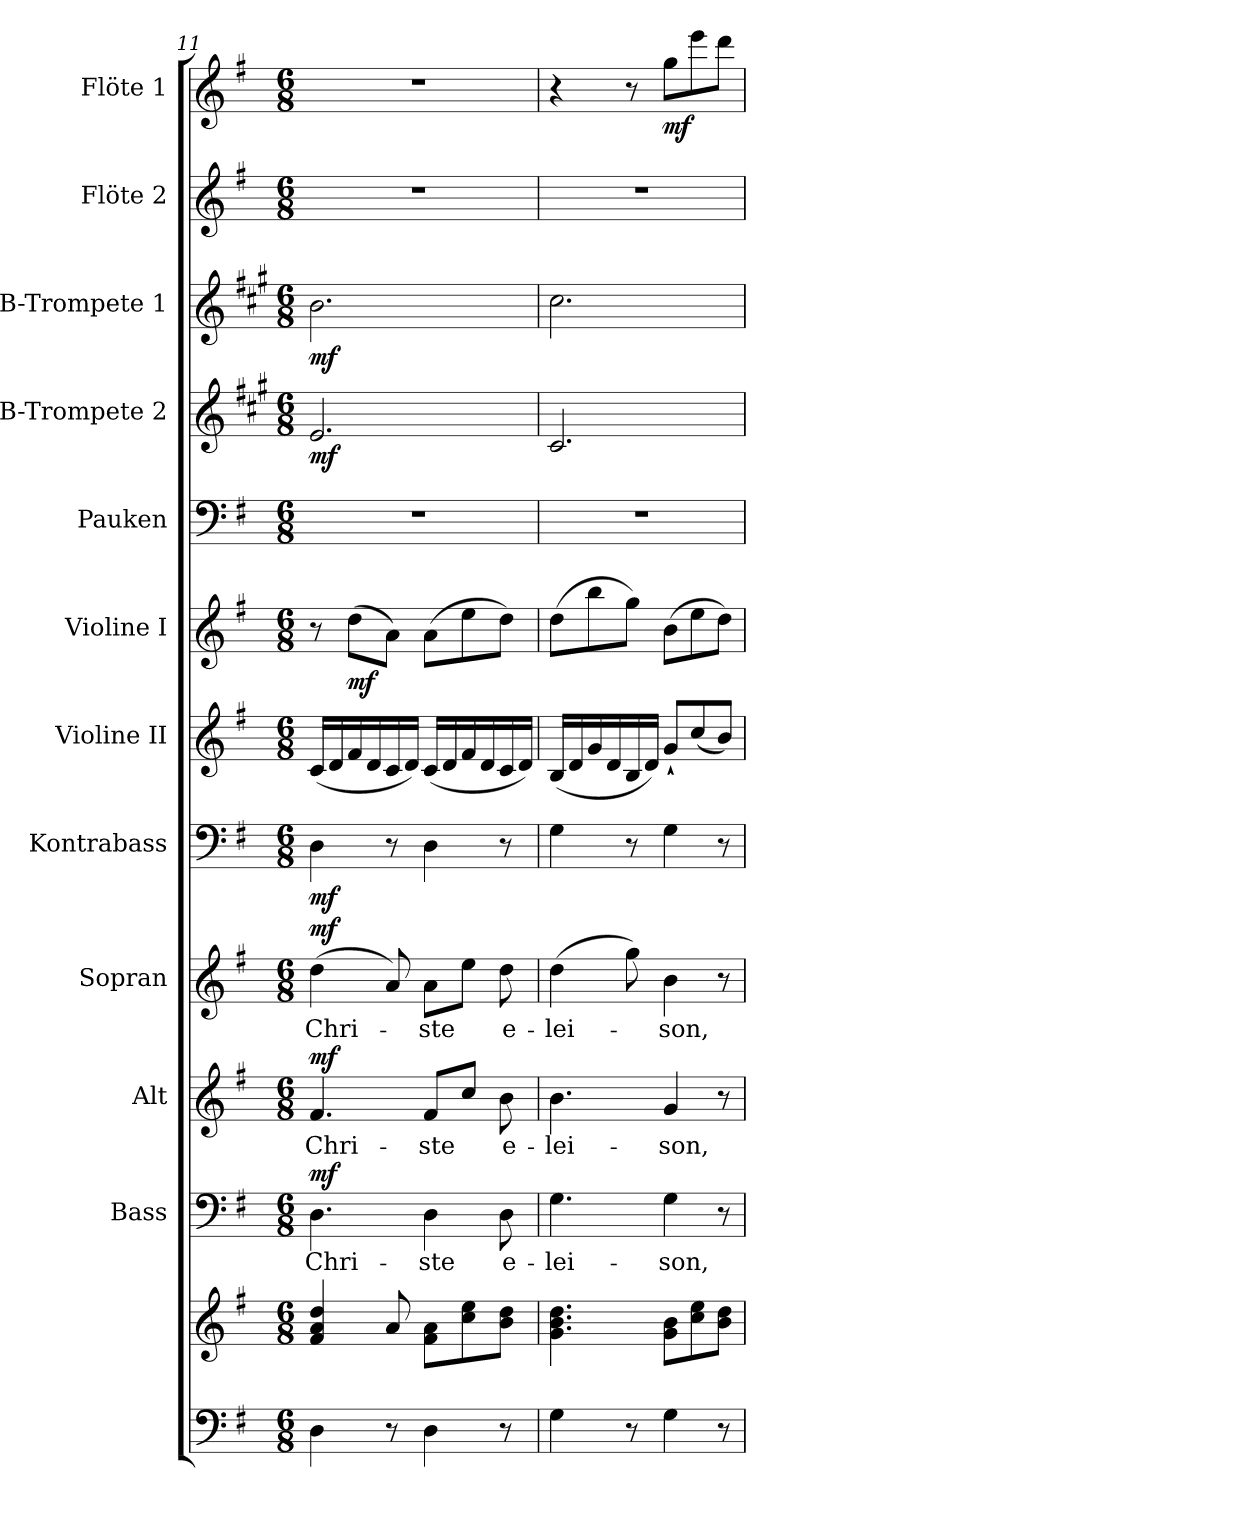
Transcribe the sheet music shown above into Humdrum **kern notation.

**kern	**kern	**kern	**text	**dynam	**kern	**text	**dynam	**kern	**text	**dynam	**kern	**dynam	**kern	**kern	**dynam	**kern	**kern	**dynam	**kern	**dynam	**kern	**kern	**dynam
*part12	*part12	*part11	*part11	*part11	*part10	*part10	*part10	*part9	*part9	*part9	*part8	*part8	*part7	*part6	*part6	*part5	*part4	*part4	*part3	*part3	*part2	*part1	*part1
*staff13	*staff12	*staff11	*staff11	*staff11	*staff10	*staff10	*staff10	*staff9	*staff9	*staff9	*staff8	*staff8	*staff7	*staff6	*staff6	*staff5	*staff4	*staff4	*staff3	*staff3	*staff2	*staff1	*staff1
*	*	*I"Bass	*	*	*I"Alt	*	*	*I"Sopran	*	*	*I"Kontrabass	*	*I"Violine II	*I"Violine I	*	*I"Pauken	*I"B-Trompete 2	*	*I"B-Trompete 1	*	*I"Flöte 2	*I"Flöte 1	*
*	*	*I'B.	*	*	*I'A.	*	*	*I'S.	*	*	*I'Kb.	*	*I'Vl. II	*I'Vl. I	*	*I'Pk.	*I'B Trp. 2	*	*I'B Trp. 1	*	*I'Fl. 2	*I'Fl. 1	*
!!LO:PB:g=z
*clefF4	*clefG2	*clefF4	*	*	*clefG2	*	*	*clefG2	*	*	*clefF4	*	*clefG2	*clefG2	*	*clefF4	*clefG2	*	*clefG2	*	*clefG2	*clefG2	*
*	*	*	*	*	*	*	*	*	*	*	*ITrd7c12	*	*	*	*	*	*ITrd1c2	*	*ITrd1c2	*	*	*	*
*k[f#]	*k[f#]	*k[f#]	*	*	*k[f#]	*	*	*k[f#]	*	*	*k[f#]	*	*k[f#]	*k[f#]	*	*k[f#]	*k[f#]	*	*k[f#]	*	*k[f#]	*k[f#]	*
*G:	*G:	*G:	*	*	*G:	*	*	*G:	*	*	*G:	*	*G:	*G:	*	*G:	*G:	*	*G:	*	*G:	*G:	*
*M6/8	*M6/8	*M6/8	*	*	*M6/8	*	*	*M6/8	*	*	*M6/8	*	*M6/8	*M6/8	*	*M6/8	*M6/8	*	*M6/8	*	*M6/8	*M6/8	*
=11	=11	=11	=11	=11	=11	=11	=11	=11	=11	=11	=11	=11	=11	=11	=11	=11	=11	=11	=11	=11	=11	=11	=11
!	!	!	!LO:LY:b	!LO:DY:a	!	!LO:LY:b	!LO:DY:a	!	!LO:LY:b	!LO:DY:a	!	!LO:DY:b	!	!	!	!	!	!LO:DY:b	!	!LO:DY:b	!	!	!
4D\	4f#/ 4a/ 4dd/	4.D\	Chri-	mf	4.f#/	Chri-	mf	(>4dd\	Chri-	mf	4DD\	mf	(<16c/LL	8r	.	2.r	2.d/	mf	2.a\	mf	2.r	2.r	.
.	.	.	.	.	.	.	.	.	.	.	.	.	16d/	.	.	.	.	.	.	.	.	.	.
!	!	!	!	!	!	!	!	!	!	!	!	!	!	!	!LO:DY:b	!	!	!	!	!	!	!	!
.	.	.	.	.	.	.	.	.	.	.	.	.	16f#/	(>8dd\L	mf	.	.	.	.	.	.	.	.
.	.	.	.	.	.	.	.	.	.	.	.	.	16d/	.	.	.	.	.	.	.	.	.	.
8r	8a/	.	.	.	.	.	.	8a/)	.	.	8r	.	16c/	8a\J)	.	.	.	.	.	.	.	.	.
.	.	.	.	.	.	.	.	.	.	.	.	.	16d/JJ)	.	.	.	.	.	.	.	.	.	.
!	!	!	!LO:LY:b	!	!	!LO:LY:b	!	!	!LO:LY:b	!	!	!	!	!	!	!	!	!	!	!	!	!	!
4D\	8f#\ 8a\L	4D\	-ste	.	8f#/L	-ste	.	8a\L	-ste	.	4DD\	.	(<16c/LL	(>8a\L	.	.	.	.	.	.	.	.	.
.	.	.	.	.	.	.	.	.	.	.	.	.	16d/	.	.	.	.	.	.	.	.	.	.
.	8cc\ 8ee\	.	.	.	8cc/J	.	.	8ee\J	.	.	.	.	16f#/	8ee\	.	.	.	.	.	.	.	.	.
.	.	.	.	.	.	.	.	.	.	.	.	.	16d/	.	.	.	.	.	.	.	.	.	.
!	!	!	!LO:LY:b	!	!	!LO:LY:b	!	!	!LO:LY:b	!	!	!	!	!	!	!	!	!	!	!	!	!	!
8r	8b\ 8dd\J	8D\	e-	.	8b\	e-	.	8dd\	e-	.	8r	.	16c/	8dd\J)	.	.	.	.	.	.	.	.	.
.	.	.	.	.	.	.	.	.	.	.	.	.	16d/JJ)	.	.	.	.	.	.	.	.	.	.
=12	=12	=12	=12	=12	=12	=12	=12	=12	=12	=12	=12	=12	=12	=12	=12	=12	=12	=12	=12	=12	=12	=12	=12
!	!	!	!LO:LY:b	!	!	!LO:LY:b	!	!	!LO:LY:b	!	!	!	!	!	!	!	!	!	!	!	!	!	!
4G\	4.g\ 4.b\ 4.dd\	4.G\	-lei-	.	4.b\	-lei-	.	(>4dd\	-lei-	.	4GG\	.	(<16B/LL	(>8dd\L	.	2.r	2.B/	.	2.b\	.	2.r	4r	.
.	.	.	.	.	.	.	.	.	.	.	.	.	16d/	.	.	.	.	.	.	.	.	.	.
.	.	.	.	.	.	.	.	.	.	.	.	.	16g/	8bb\	.	.	.	.	.	.	.	.	.
.	.	.	.	.	.	.	.	.	.	.	.	.	16d/	.	.	.	.	.	.	.	.	.	.
8r	.	.	.	.	.	.	.	8gg\)	.	.	8r	.	16B/	8gg\J)	.	.	.	.	.	.	.	8r	.
.	.	.	.	.	.	.	.	.	.	.	.	.	16d/JJ)	.	.	.	.	.	.	.	.	.	.
!	!	!	!LO:LY:b	!	!	!LO:LY:b	!	!	!LO:LY:b	!	!	!	!	!	!	!	!	!	!	!	!	!	!LO:DY:b
4G\	8g\ 8b\L	4G\	-son,	.	4g/	-son,	.	4b\	-son,	.	4GG\	.	8g`</L	(>8b\L	.	.	.	.	.	.	.	8gg\L	mf
.	8cc\ 8ee\	.	.	.	.	.	.	.	.	.	.	.	(<8cc/	8ee\	.	.	.	.	.	.	.	8eee\	.
8r	8b\ 8dd\J	8r	.	.	8r	.	.	8r	.	.	8r	.	8b/J)	8dd\J)	.	.	.	.	.	.	.	8ddd\J	.
=	=	=	=	=	=	=	=	=	=	=	=	=	=	=	=	=	=	=	=	=	=	=	=
*-	*-	*-	*-	*-	*-	*-	*-	*-	*-	*-	*-	*-	*-	*-	*-	*-	*-	*-	*-	*-	*-	*-	*-
